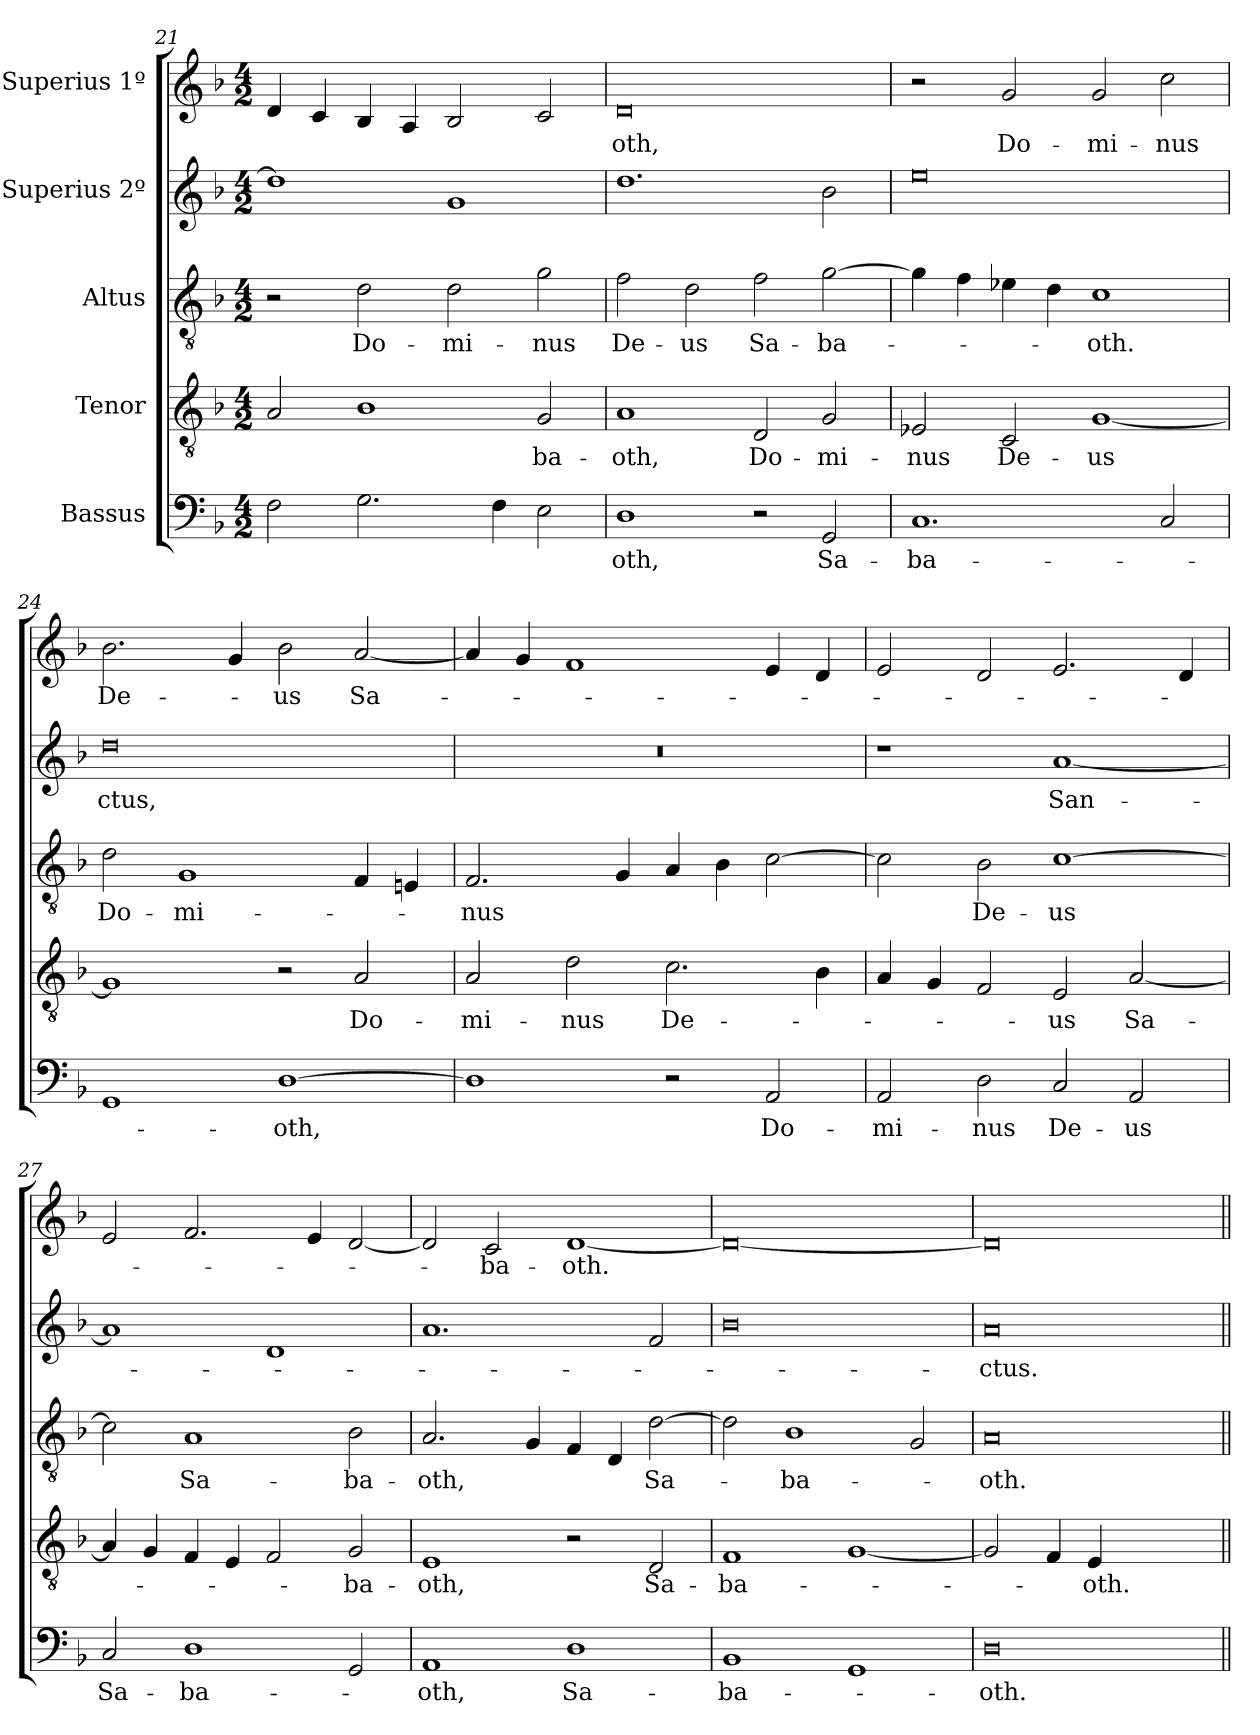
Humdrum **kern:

**kern	**text	**kern	**text	**kern	**text	**kern	**text	**kern	**text
*part5	*part5	*part4	*part4	*part3	*part3	*part2	*part2	*part1	*part1
*staff5	*staff5	*staff4	*staff4	*staff3	*staff3	*staff2	*staff2	*staff1	*staff1
*I"Bassus	*	*I"Tenor	*	*I"Altus	*	*I"Superius 2º	*	*I"Superius 1º	*
*clefF4	*	*clefGv2	*	*clefGv2	*	*clefG2	*	*clefG2	*
*k[b-]	*	*k[b-]	*	*k[b-]	*	*k[b-]	*	*k[b-]	*
*M4/2	*	*M4/2	*	*M4/2	*	*M4/2	*	*M4/2	*
=21	=21	=21	=21	=21	=21	=21	=21	=21	=21
2F\	.	2A/	.	2r	.	1dd\]	.	4d/	.
.	.	.	.	.	.	.	.	4c/	.
2.G\	.	1B-\	.	2d\	Do-	.	.	4B-/	.
.	.	.	.	.	.	.	.	4A/	.
.	.	.	.	2d\	-mi-	1g/	.	2B-/	.
4F\	.	.	.	.	.	.	.	.	.
2E\	.	2G/	-ba-	2g\	-nus	.	.	2c/	.
=22	=22	=22	=22	=22	=22	=22	=22	=22	=22
1D\	-oth,	1A/	-oth,	2f\	De-	1.dd\	.	0d/	-oth,
.	.	.	.	2d\	-us	.	.	.	.
2r	.	2D/	Do-	2f\	Sa-	.	.	.	.
2GG/	Sa-	2G/	-mi-	[2g\	-ba-	2b-\	.	.	.
=23	=23	=23	=23	=23	=23	=23	=23	=23	=23
1.C/	-ba-	2E-X/	-nus	4g\]	.	0ee\	.	2r	.
.	.	.	.	4f\	.	.	.	.	.
.	.	2C/	De-	4e-X\	.	.	.	2g/	Do-
.	.	.	.	4d\	.	.	.	.	.
.	.	[1G/	-us	1c\	-oth.	.	.	2g/	-mi-
2C/	.	.	.	.	.	.	.	2cc\	-nus
=24	=24	=24	=24	=24	=24	=24	=24	=24	=24
1GG/	.	1G/]	.	2d\	Do-	0dd\	-ctus,	2.b-\	De-
.	.	.	.	1G/	-mi-	.	.	.	.
.	.	.	.	.	.	.	.	4g/	.
[1D\	-oth,	2r	.	.	.	.	.	2b-\	-us
.	.	2A/	Do-	4F/	.	.	.	[2a/	Sa-
.	.	.	.	4En/	.	.	.	.	.
=25	=25	=25	=25	=25	=25	=25	=25	=25	=25
1D\]	.	2A/	-mi-	2.F/	-nus	0r	.	4a/]	.
.	.	.	.	.	.	.	.	4g/	.
.	.	2d\	-nus	.	.	.	.	1f/	.
.	.	.	.	4G/	.	.	.	.	.
2r	.	2.c\	De-	4A/	.	.	.	.	.
.	.	.	.	4B-\	.	.	.	.	.
2AA/	Do-	.	.	[2c\	.	.	.	4e/	.
.	.	4B-\	.	.	.	.	.	4d/	.
=26	=26	=26	=26	=26	=26	=26	=26	=26	=26
2AA/	-mi-	4A/	.	2c\]	.	1r	.	2e/	.
.	.	4G/	.	.	.	.	.	.	.
2D\	-nus	2F/	.	2B-\	De-	.	.	2d/	.
2C/	De-	2E/	-us	[1c\	-us	[1a/	San-	2.e/	.
2AA/	-us	[2A/	Sa-	.	.	.	.	.	.
.	.	.	.	.	.	.	.	4d/	.
=27	=27	=27	=27	=27	=27	=27	=27	=27	=27
2C/	Sa-	4A/]	.	2c\]	.	1a/]	.	2e/	.
.	.	4G/	.	.	.	.	.	.	.
1D\	-ba-	4F/	.	1A/	Sa-	.	.	2.f/	.
.	.	4E/	.	.	.	.	.	.	.
.	.	2F/	.	.	.	1d/	.	.	.
.	.	.	.	.	.	.	.	4e/	.
2GG/	.	2G/	-ba-	2B-\	-ba-	.	.	[2d/	.
=28	=28	=28	=28	=28	=28	=28	=28	=28	=28
1AA/	-oth,	1E/	-oth,	2.A/	-oth,	1.a/	.	2d/]	.
.	.	.	.	.	.	.	.	2c/	-ba-
.	.	.	.	4G/	.	.	.	.	.
1D\	Sa-	2r	.	4F/	.	.	.	[1d/	-oth.
.	.	.	.	4D/	.	.	.	.	.
.	.	2D/	Sa-	[2d\	Sa-	2f/	.	.	.
=29	=29	=29	=29	=29	=29	=29	=29	=29	=29
1BB-/	-ba-	1F/	-ba-	2d\]	.	0b-\	.	0d/_	.
.	.	.	.	1B-\	-ba-	.	.	.	.
1GG/	.	[1G/	.	.	.	.	.	.	.
.	.	.	.	2G/	.	.	.	.	.
=30	=30	=30	=30	=30	=30	=30	=30	=30	=30
0D\	-oth.	2G/]	.	0A/	-oth.	0a/	-ctus.	0d/]	.
.	.	4F/	.	.	.	.	.	.	.
.	.	4E/	-oth.	.	.	.	.	.	.
.	.	1ryy	.	.	.	.	.	.	.
=||	=||	=||	=||	=||	=||	=||	=||	=||	=||
*-	*-	*-	*-	*-	*-	*-	*-	*-	*-
